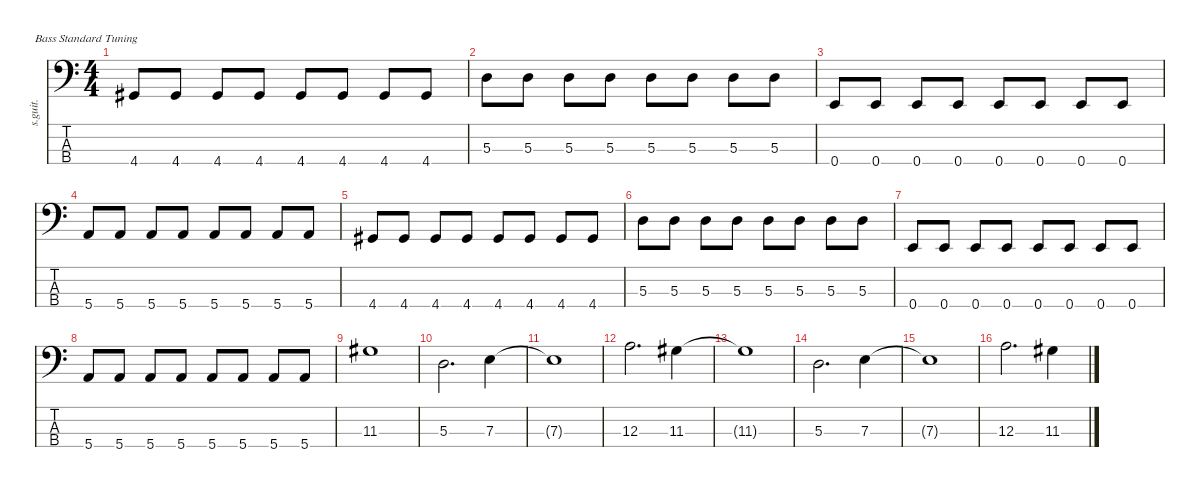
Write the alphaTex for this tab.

\defaultSystemsLayout 4
\hideDynamics
\bracketExtendMode nobrackets
\track ("" "s.guit.") {instrument electricbassfinger}
\staff {score tabs}
\tuning (G2 D2 A1 E1)
\ts (4 4)
\tempo (190 hide)
\clef f4
\ks c
4.4{acc #}.8{dy f} 4.4{acc #}.8 4.4{acc #}.8 4.4{acc #}.8 4.4{acc #}.8 4.4{acc #}.8 4.4{acc #}.8 4.4{acc #}.8 |
5.3.8 5.3.8 5.3.8 5.3.8 5.3.8 5.3.8 5.3.8 5.3.8 |
0.4.8 0.4.8 0.4.8 0.4.8 0.4.8 0.4.8 0.4.8 0.4.8 |
5.4.8 5.4.8 5.4.8 5.4.8 5.4.8 5.4.8 5.4.8 5.4.8 |
4.4{acc #}.8 4.4{acc #}.8 4.4{acc #}.8 4.4{acc #}.8 4.4{acc #}.8 4.4{acc #}.8 4.4{acc #}.8 4.4{acc #}.8 |
5.3.8 5.3.8 5.3.8 5.3.8 5.3.8 5.3.8 5.3.8 5.3.8 |
0.4.8 0.4.8 0.4.8 0.4.8 0.4.8 0.4.8 0.4.8 0.4.8 |
5.4.8 5.4.8 5.4.8 5.4.8 5.4.8 5.4.8 5.4.8 5.4.8 |
11.3{acc #}.1 |
5.3.2{d} 7.3.4 |
7.3{t}.1 |
12.3.2{d} 11.3{acc #}.4 |
11.3{t acc #}.1 |
5.3.2{d} 7.3.4 |
7.3{t}.1 |
12.3.2{d} 11.3{acc #}.4
